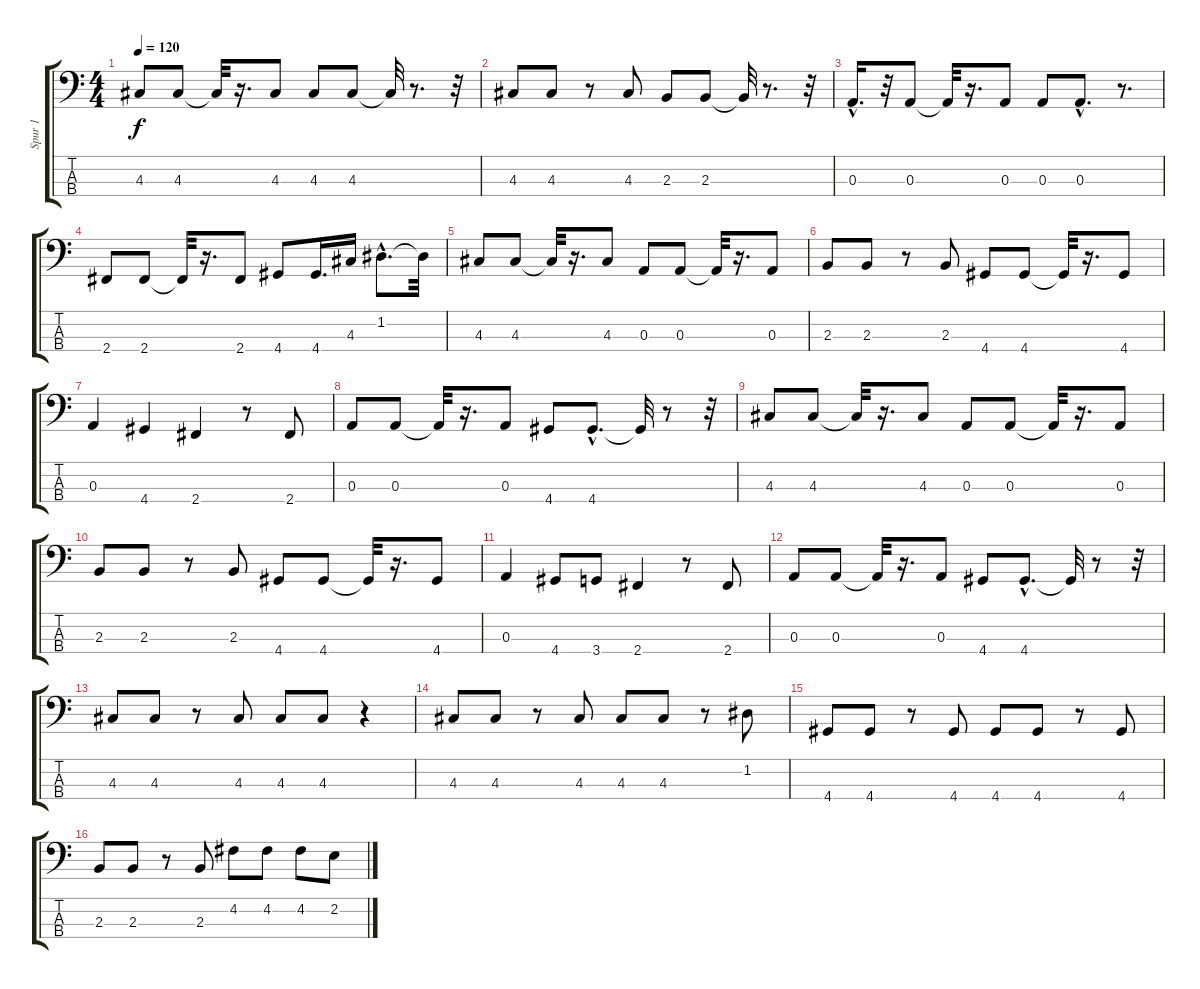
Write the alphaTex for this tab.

\track ("Spur 1" "Spur 1") {instrument electricbassfinger}
\staff {score tabs}
\tuning (G2 D2 A1 E1) {hide}
\ts (4 4)
\tempo 120
\clef f4
\ks c
4.3.8{dy f instrument electricbassfinger} 4.3.8 4.3{t}.32 r.16{d} 4.3.8 4.3.8 4.3.8 4.3{t}.32 r.8{d} r.32 |
4.3.8 4.3.8 r.8 4.3.8 2.3.8 2.3.8 2.3{t}.32 r.8{d} r.32 |
0.3{hac}.16{d} r.32 0.3.8 0.3{t}.32 r.16{d} 0.3.8 0.3.8 0.3{hac}.8{d} r.8{d} |
2.4.8 2.4.8 2.4{t}.32 r.16{d} 2.4.8 4.4.8 4.4.16{d} 4.3.16 1.2{hac}.8{d} 1.2{t}.32 |
4.3.8 4.3.8 4.3{t}.32 r.16{d} 4.3.8 0.3.8 0.3.8 0.3{t}.32 r.16{d} 0.3.8 |
2.3.8 2.3.8 r.8 2.3.8 4.4.8 4.4.8 4.4{t}.32 r.16{d} 4.4.8 |
0.3.4 4.4.4 2.4.4 r.8 2.4.8 |
0.3.8 0.3.8 0.3{t}.32 r.16{d} 0.3.8 4.4.8 4.4{hac}.8{d} 4.4{t}.32 r.8 r.32 |
4.3.8 4.3.8 4.3{t}.32 r.16{d} 4.3.8 0.3.8 0.3.8 0.3{t}.32 r.16{d} 0.3.8 |
2.3.8 2.3.8 r.8 2.3.8 4.4.8 4.4.8 4.4{t}.32 r.16{d} 4.4.8 |
0.3.4 4.4.8 3.4.8 2.4.4 r.8 2.4.8 |
0.3.8 0.3.8 0.3{t}.32 r.16{d} 0.3.8 4.4.8 4.4{hac}.8{d} 4.4{t}.32 r.8 r.32 |
4.3.8 4.3.8 r.8 4.3.8 4.3.8 4.3.8 r.4 |
4.3.8 4.3.8 r.8 4.3.8 4.3.8 4.3.8 r.8 1.2.8 |
4.4.8 4.4.8 r.8 4.4.8 4.4.8 4.4.8 r.8 4.4.8 |
2.3.8 2.3.8 r.8 2.3.8 4.2.8 4.2.8 4.2.8 2.2.8
